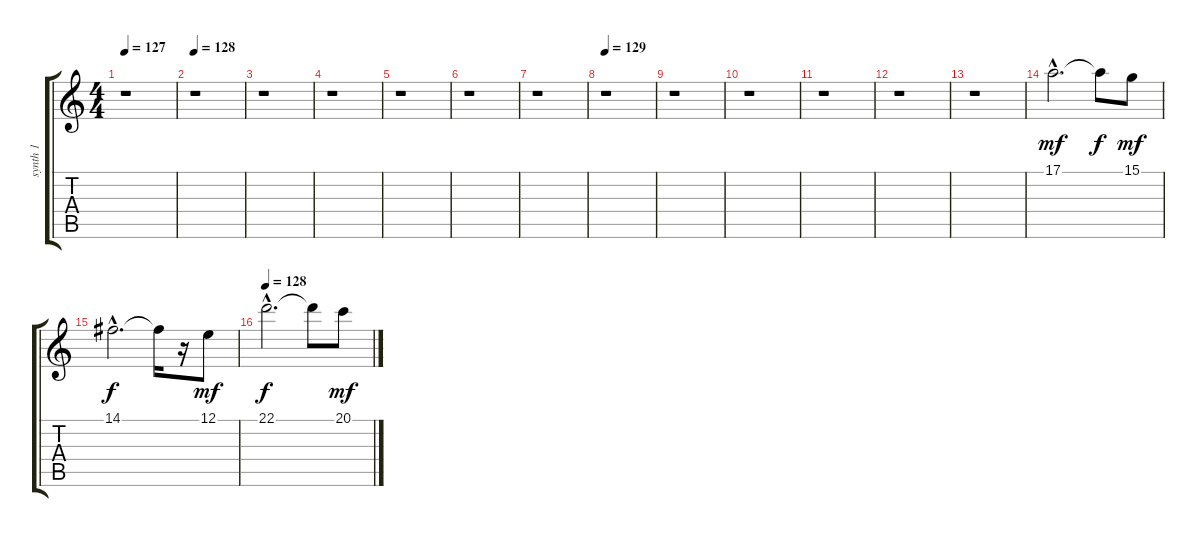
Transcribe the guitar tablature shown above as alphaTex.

\track ("synth 1 " "synth 1 ") {instrument lead2sawtooth}
\staff {score tabs}
\tuning (E4 B3 G3 D3 A2 E2) {hide}
\ts (4 4)
\tempo 127
\clef g2
\ks c
r.1{dy ff} |
\tempo 128
r.1 |
r.1 |
r.1 |
r.1 |
r.1 |
r.1 |
\tempo 129
r.1 |
r.1 |
r.1 |
r.1 |
r.1 |
r.1 |
17.1{hac}.2{d dy mf} 17.1{t}.8{dy f} 15.1.8{dy mf} |
14.1{hac}.2{d dy f} 14.1{t}.16 r.16 12.1.8{dy mf} |
\tempo 128
22.1{hac}.2{d dy f} 22.1{t}.8 20.1.8{dy mf}
